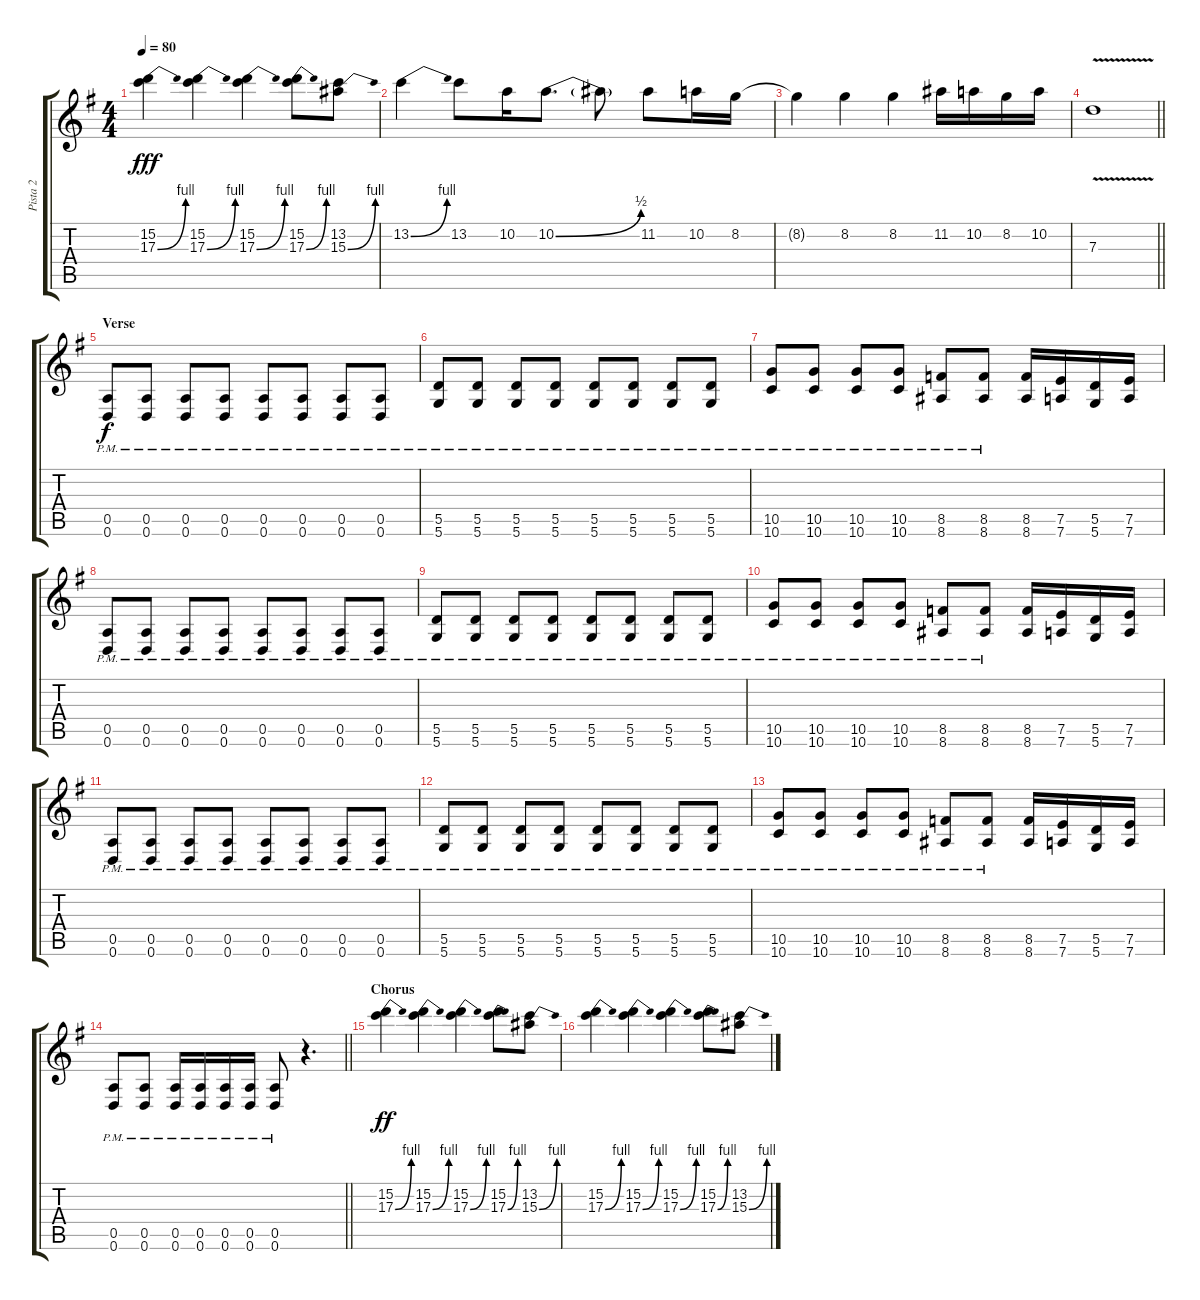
\track ("Pista 2" "Pista 2") {instrument distortionguitar}
\staff {score tabs}
\tuning (E4 B3 G3 D3 A2 D2) {hide}
\ts (4 4)
\tempo 80
\clef g2
\ks eminor
(15.2 17.3{be (bend 0 0 60 4)}).4{dy fff} (15.2 17.3{be (bend 0 0 60 4)}).4 (15.2 17.3{be (bend 0 0 60 4)}).4 (15.2 17.3{be (bend 0 0 60 4)}).8 (13.2 15.3{be (bend 0 0 60 4)}).8 |
13.2{be (bend 0 0 60 4)}.4 13.2.8 10.2.16 10.2{be (bend 0 0 60 2)}.8{d} 10.2{t}.8 11.2.8 10.2.16 8.2.16 |
8.2{t}.4 8.2.4 8.2.4 11.2.16 10.2.16 8.2.16 10.2.16 |
\barLineRight lightlight
7.3{v}.1 |
\section ("" "Verse")
(0.5{pm} 0.6{pm}).8{dy f} (0.5{pm} 0.6{pm}).8 (0.5{pm} 0.6{pm}).8 (0.5{pm} 0.6{pm}).8 (0.5{pm} 0.6{pm}).8 (0.5{pm} 0.6{pm}).8 (0.5{pm} 0.6{pm}).8 (0.5{pm} 0.6{pm}).8 |
(5.5{pm} 5.6{pm}).8 (5.5{pm} 5.6{pm}).8 (5.5{pm} 5.6{pm}).8 (5.5{pm} 5.6{pm}).8 (5.5{pm} 5.6{pm}).8 (5.5{pm} 5.6{pm}).8 (5.5{pm} 5.6{pm}).8 (5.5{pm} 5.6{pm}).8 |
(10.5{pm} 10.6{pm}).8 (10.5{pm} 10.6{pm}).8 (10.5{pm} 10.6{pm}).8 (10.5{pm} 10.6{pm}).8 (8.5{pm} 8.6{pm}).8 (8.5{pm} 8.6{pm}).8 (8.5 8.6).16 (7.5 7.6).16 (5.5 5.6).16 (7.5 7.6).16 |
(0.5{pm} 0.6{pm}).8 (0.5{pm} 0.6{pm}).8 (0.5{pm} 0.6{pm}).8 (0.5{pm} 0.6{pm}).8 (0.5{pm} 0.6{pm}).8 (0.5{pm} 0.6{pm}).8 (0.5{pm} 0.6{pm}).8 (0.5{pm} 0.6{pm}).8 |
(5.5{pm} 5.6{pm}).8 (5.5{pm} 5.6{pm}).8 (5.5{pm} 5.6{pm}).8 (5.5{pm} 5.6{pm}).8 (5.5{pm} 5.6{pm}).8 (5.5{pm} 5.6{pm}).8 (5.5{pm} 5.6{pm}).8 (5.5{pm} 5.6{pm}).8 |
(10.5{pm} 10.6{pm}).8 (10.5{pm} 10.6{pm}).8 (10.5{pm} 10.6{pm}).8 (10.5{pm} 10.6{pm}).8 (8.5{pm} 8.6{pm}).8 (8.5{pm} 8.6{pm}).8 (8.5 8.6).16 (7.5 7.6).16 (5.5 5.6).16 (7.5 7.6).16 |
(0.5{pm} 0.6{pm}).8 (0.5{pm} 0.6{pm}).8 (0.5{pm} 0.6{pm}).8 (0.5{pm} 0.6{pm}).8 (0.5{pm} 0.6{pm}).8 (0.5{pm} 0.6{pm}).8 (0.5{pm} 0.6{pm}).8 (0.5{pm} 0.6{pm}).8 |
(5.5{pm} 5.6{pm}).8 (5.5{pm} 5.6{pm}).8 (5.5{pm} 5.6{pm}).8 (5.5{pm} 5.6{pm}).8 (5.5{pm} 5.6{pm}).8 (5.5{pm} 5.6{pm}).8 (5.5{pm} 5.6{pm}).8 (5.5{pm} 5.6{pm}).8 |
(10.5{pm} 10.6{pm}).8 (10.5{pm} 10.6{pm}).8 (10.5{pm} 10.6{pm}).8 (10.5{pm} 10.6{pm}).8 (8.5{pm} 8.6{pm}).8 (8.5{pm} 8.6{pm}).8 (8.5 8.6).16 (7.5 7.6).16 (5.5 5.6).16 (7.5 7.6).16 |
\barLineRight lightlight
(0.5{pm} 0.6{pm}).8 (0.5{pm} 0.6{pm}).8 (0.5{pm} 0.6{pm}).16 (0.5{pm} 0.6{pm}).16 (0.5{pm} 0.6{pm}).16 (0.5{pm} 0.6{pm}).16 (0.5{pm} 0.6{pm}).8 r.4{d} |
\section ("" "Chorus")
(15.2 17.3{be (bend 0 0 60 4)}).4{dy ff} (15.2 17.3{be (bend 0 0 60 4)}).4 (15.2 17.3{be (bend 0 0 60 4)}).4 (15.2 17.3{be (bend 0 0 60 4)}).8 (13.2 15.3{be (bend 0 0 60 4)}).8 |
(15.2 17.3{be (bend 0 0 60 4)}).4 (15.2 17.3{be (bend 0 0 60 4)}).4 (15.2 17.3{be (bend 0 0 60 4)}).4 (15.2 17.3{be (bend 0 0 60 4)}).8 (13.2 15.3{be (bend 0 0 60 4)}).8
